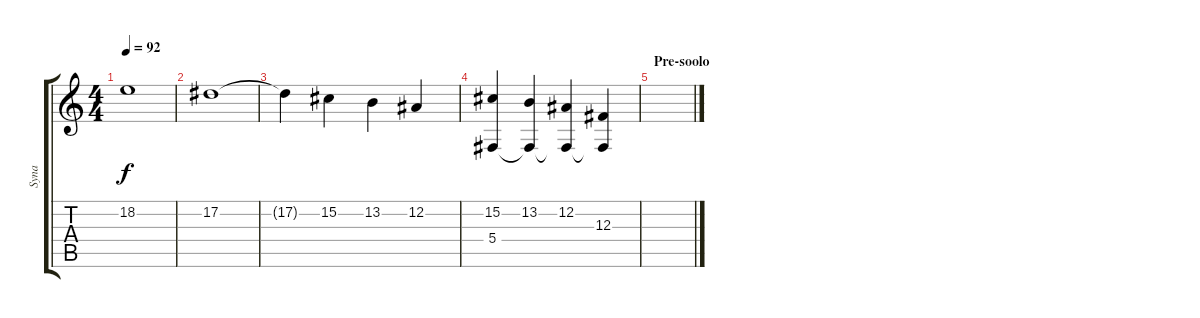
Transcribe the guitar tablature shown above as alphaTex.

\track ("Syna" "Syna") {instrument churchorgan}
\staff {score tabs}
\tuning (Eb4 Bb3 Gb3 Db3 Ab2 Db2) {hide}
\ts (4 4)
\tempo 92
\clef g2
\ks c
18.2.1{dy f} |
17.2.1 |
17.2{t}.4 15.2.4 13.2.4 12.2.4 |
(15.2 5.4).4 (13.2 5.4{t}).4 (12.2 5.4{t}).4 (12.3 5.4{t}).4 |
\section ("" "Pre-soolo")
